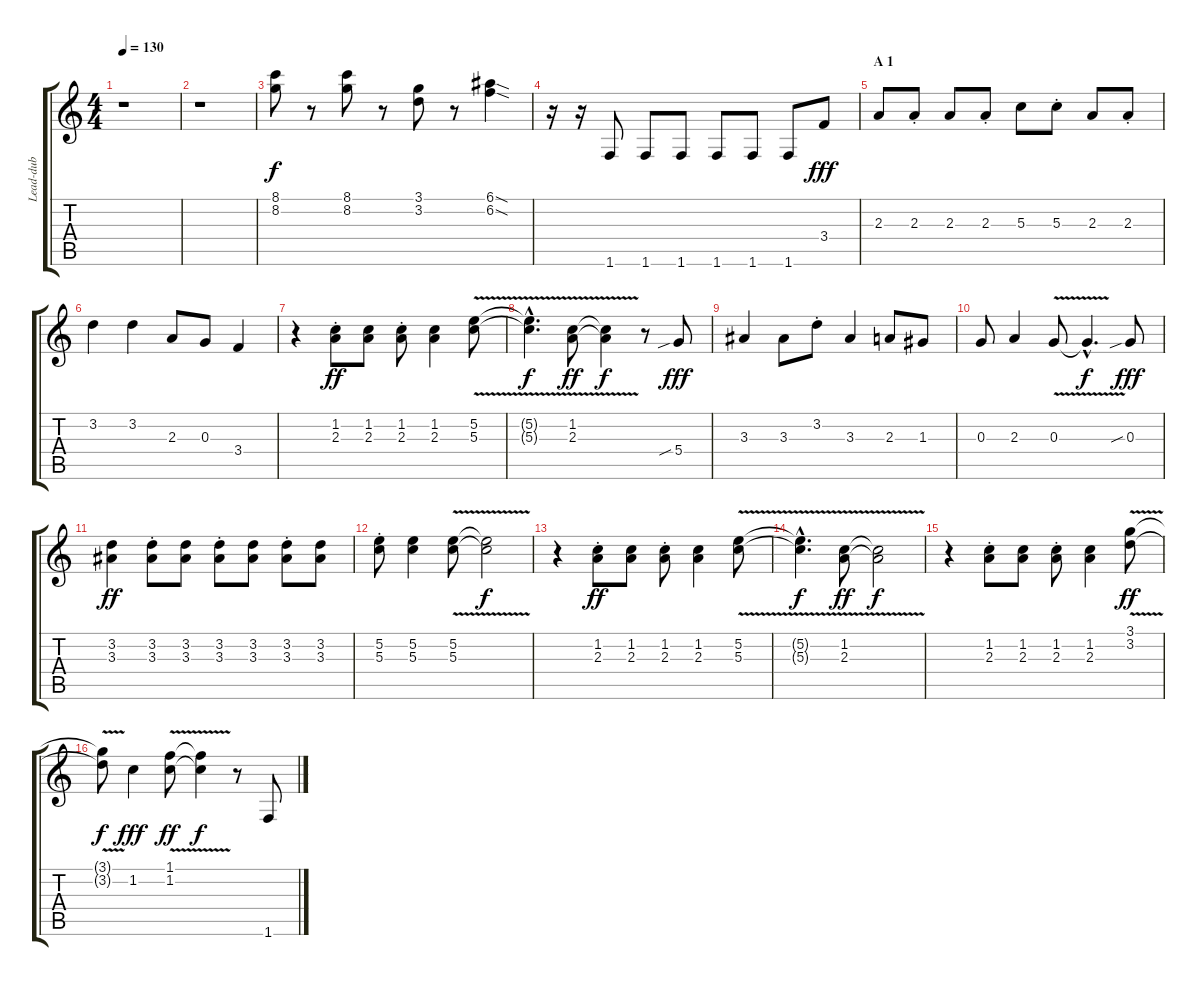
\track ("Lead-dub" "Lead-dub") {instrument electricguitarjazz}
\staff {score tabs}
\tuning (E4 B3 G3 D3 A2 E2) {hide}
\ts (4 4)
\tempo 130
\clef g2
\ks c
r.1{dy f instrument electricguitarjazz} |
r.1 |
(8.1 8.2).8 r.8 (8.1 8.2).8 r.8 (3.1 3.2).8 r.8 (6.1{sod} 6.2{sod}).4 |
r.16 r.16 1.6.8 1.6.8 1.6.8 1.6.8 1.6.8 1.6.8 3.4.8{dy fff} |
\section ("" "A 1")
2.3.8 2.3{st}.8 2.3.8 2.3{st}.8 5.3.8 5.3{st}.8 2.3.8 2.3{st}.8 |
3.2.4 3.2.4 2.3.8 0.3.8 3.4.4 |
r.4 (1.2{st} 2.3{st}).8{dy ff} (1.2 2.3).8 (1.2{st} 2.3{st}).8 (1.2 2.3).4 (5.2{v} 5.3{v}).8 |
(5.2{hac t} 5.3{hac t}).4{d dy f} (1.2{v} 2.3{v}).8{dy ff} (1.2{t} 2.3{t}).4{dy f} r.8 5.4{sib}.8{dy fff} |
3.3.4 3.3.8 3.2{st}.8 3.3.4 2.3.8 1.3.8 |
0.3.8 2.3.4 0.3{v}.8 0.3{hac t}.4{d dy f} 0.3{sib}.8{dy fff} |
(3.2 3.3).4{dy ff} (3.2{st} 3.3{st}).8 (3.2 3.3).8 (3.2{st} 3.3{st}).8 (3.2 3.3).8 (3.2{st} 3.3{st}).8 (3.2 3.3).8 |
(5.2{st} 5.3{st}).8 (5.2 5.3).4 (5.2{v} 5.3{v}).8 (5.2{t} 5.3{t}).2{dy f} |
r.4 (1.2{st} 2.3{st}).8{dy ff} (1.2 2.3).8 (1.2{st} 2.3{st}).8 (1.2 2.3).4 (5.2{v} 5.3{v}).8 |
(5.2{hac t} 5.3{hac t}).4{d dy f} (1.2{v} 2.3{v}).8{dy ff} (1.2{t} 2.3{t}).2{dy f} |
r.4 (1.2{st} 2.3{st}).8 (1.2 2.3).8 (1.2{st} 2.3{st}).8 (1.2 2.3).4 (3.1{v} 3.2).8{dy ff} |
(3.1{t} 3.2{t}).8{dy f} 1.2.4{dy fff} (1.1{v} 1.2{v}).8{dy ff} (1.1{t} 1.2{t}).4{dy f} r.8{volume 16 instrument electricguitarclean} 1.6.8
